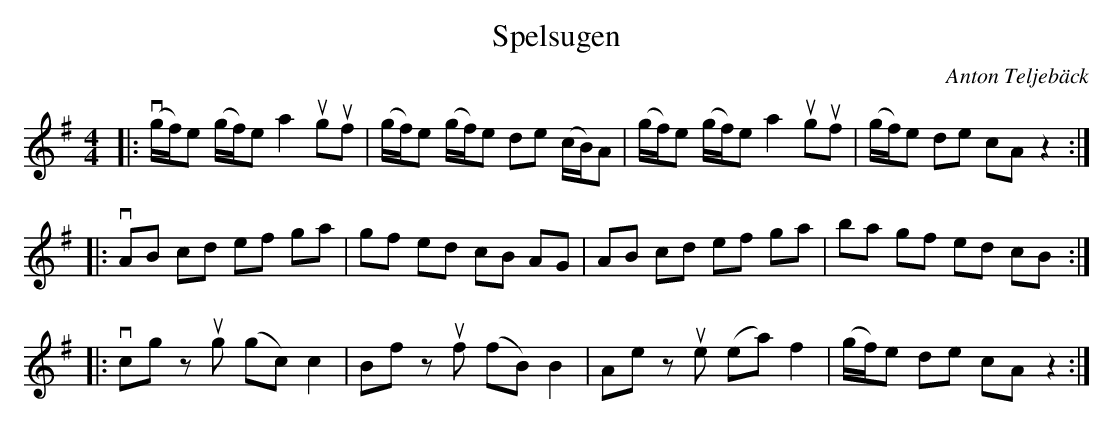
X:1
T:Spelsugen
C:Anton Teljebäck
M:4/4
L:1/8
K:G
|: v(g/f/)e (g/f/)e a2 uguf | (g/f/)e (g/f/)e de (c/B/)A | (g/f/)e (g/f/)e a2 uguf | (g/f/)e de cA z2 :|
|: vAB cd ef ga | gf ed cB AG | AB cd ef ga | ba gf ed cB :|
|:vcg zug (gc) c2 | Bf zuf (fB) B2 | Ae zue (ea) f2 | (g/f/)e de cA z2 :|
